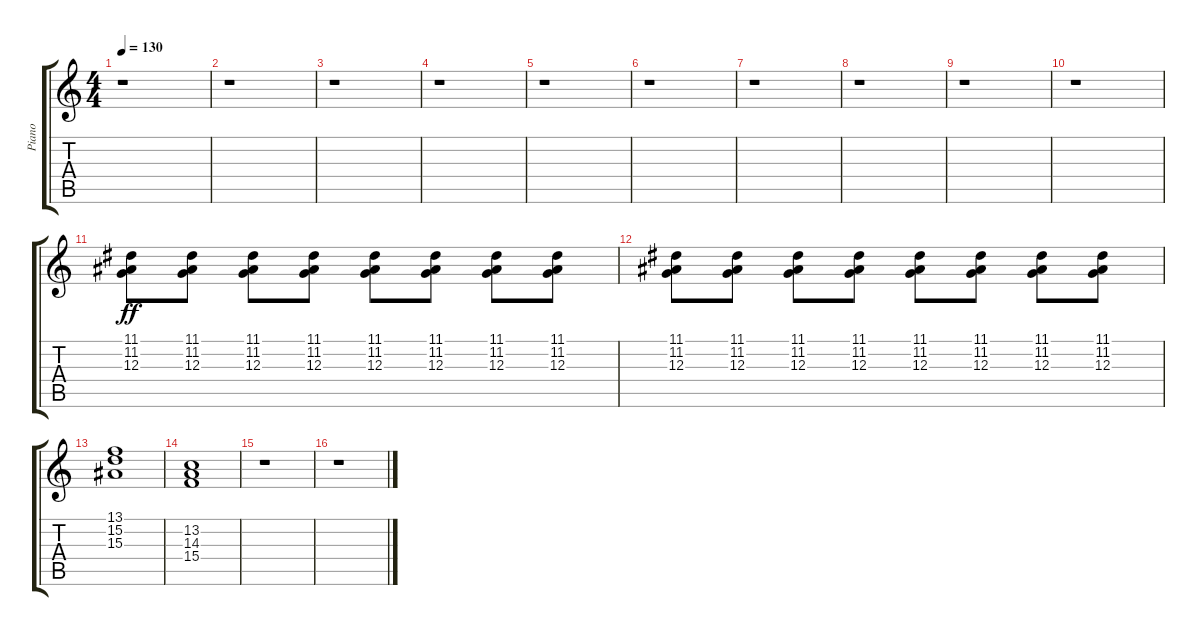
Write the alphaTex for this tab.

\track ("Piano" "Piano") {instrument acousticgrandpiano}
\staff {score tabs}
\tuning (E4 B3 G3 D3 A2 E2) {hide}
\ts (4 4)
\tempo 130
\clef g2
\ks c
r.1{dy f} |
r.1 |
r.1 |
r.1 |
r.1 |
r.1 |
r.1 |
r.1 |
r.1 |
r.1 |
(11.1 11.2 12.3).8{dy ff} (11.1 11.2 12.3).8 (11.1 11.2 12.3).8 (11.1 11.2 12.3).8 (11.1 11.2 12.3).8 (11.1 11.2 12.3).8 (11.1 11.2 12.3).8 (11.1 11.2 12.3).8 |
(11.1 11.2 12.3).8 (11.1 11.2 12.3).8 (11.1 11.2 12.3).8 (11.1 11.2 12.3).8 (11.1 11.2 12.3).8 (11.1 11.2 12.3).8 (11.1 11.2 12.3).8 (11.1 11.2 12.3).8 |
(13.1 15.2 15.3).1 |
(13.2 14.3 15.4).1 |
r.1 |
r.1
